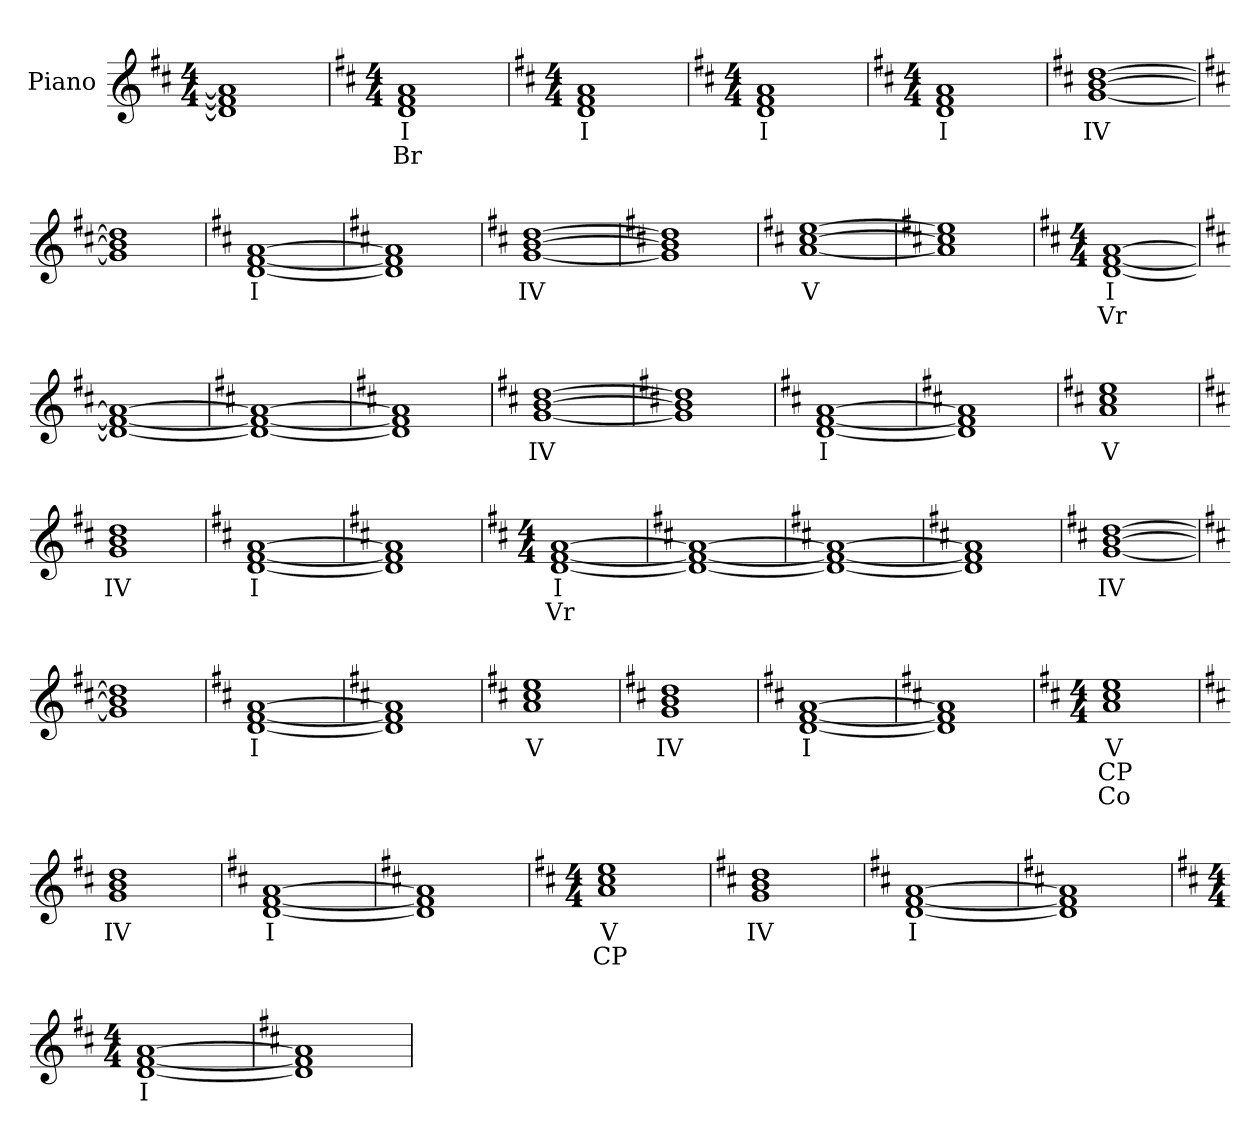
**kern	**text	**text	**text
*part1	*part1	*part1	*part1
*staff1	*staff1	*staff1	*staff1
*I"Piano	*	*	*
*I'Pno	*	*	*
*k[f#c#]	*	*	*
*D:	*	*	*
*M4/4	*	*	*
=	=	=	=
1d] 1f#] 1a]	.	.	.
=	=	=	=
*k[f#c#]	*	*	*
*D:	*	*	*
*M4/4	*	*	*
1d 1f# 1a	I	Br	.
=	=	=	=
*k[f#c#]	*	*	*
*D:	*	*	*
*M4/4	*	*	*
1d 1f# 1a	I	.	.
=	=	=	=
*k[f#c#]	*	*	*
*D:	*	*	*
*M4/4	*	*	*
1d 1f# 1a	I	.	.
=	=	=	=
*k[f#c#]	*	*	*
*D:	*	*	*
*M4/4	*	*	*
1d 1f# 1a	I	.	.
=	=	=	=
*k[f#c#]	*	*	*
*D:	*	*	*
[1g [1b [1dd	IV	.	.
=	=	=	=
*k[f#c#]	*	*	*
*D:	*	*	*
1g] 1b] 1dd]	.	.	.
=	=	=	=
*k[f#c#]	*	*	*
*D:	*	*	*
[1d [1f# [1a	I	.	.
=	=	=	=
*k[f#c#]	*	*	*
*D:	*	*	*
1d] 1f#] 1a]	.	.	.
=	=	=	=
*k[f#c#]	*	*	*
*D:	*	*	*
[1g [1b [1dd	IV	.	.
=	=	=	=
*k[f#c#]	*	*	*
*D:	*	*	*
1g] 1b] 1dd]	.	.	.
=	=	=	=
*k[f#c#]	*	*	*
*D:	*	*	*
[1a [1cc# [1ee	V	.	.
=	=	=	=
*k[f#c#]	*	*	*
*D:	*	*	*
1a] 1cc#] 1ee]	.	.	.
=	=	=	=
*k[f#c#]	*	*	*
*D:	*	*	*
*M4/4	*	*	*
[1d [1f# [1a	I	Vr	.
=	=	=	=
*k[f#c#]	*	*	*
*D:	*	*	*
1d_ 1f#_ 1a_	.	.	.
=	=	=	=
*k[f#c#]	*	*	*
*D:	*	*	*
1d_ 1f#_ 1a_	.	.	.
=	=	=	=
*k[f#c#]	*	*	*
*D:	*	*	*
1d] 1f#] 1a]	.	.	.
=	=	=	=
*k[f#c#]	*	*	*
*D:	*	*	*
[1g [1b [1dd	IV	.	.
=	=	=	=
*k[f#c#]	*	*	*
*D:	*	*	*
1g] 1b] 1dd]	.	.	.
=	=	=	=
*k[f#c#]	*	*	*
*D:	*	*	*
[1d [1f# [1a	I	.	.
=	=	=	=
*k[f#c#]	*	*	*
*D:	*	*	*
1d] 1f#] 1a]	.	.	.
=	=	=	=
*k[f#c#]	*	*	*
*D:	*	*	*
1a 1cc# 1ee	V	.	.
=	=	=	=
*k[f#c#]	*	*	*
*D:	*	*	*
1g 1b 1dd	IV	.	.
=	=	=	=
*k[f#c#]	*	*	*
*D:	*	*	*
[1d [1f# [1a	I	.	.
=	=	=	=
*k[f#c#]	*	*	*
*D:	*	*	*
1d] 1f#] 1a]	.	.	.
=	=	=	=
*k[f#c#]	*	*	*
*D:	*	*	*
*M4/4	*	*	*
[1d [1f# [1a	I	Vr	.
=	=	=	=
*k[f#c#]	*	*	*
*D:	*	*	*
1d_ 1f#_ 1a_	.	.	.
=	=	=	=
*k[f#c#]	*	*	*
*D:	*	*	*
1d_ 1f#_ 1a_	.	.	.
=	=	=	=
*k[f#c#]	*	*	*
*D:	*	*	*
1d] 1f#] 1a]	.	.	.
=	=	=	=
*k[f#c#]	*	*	*
*D:	*	*	*
[1g [1b [1dd	IV	.	.
=	=	=	=
*k[f#c#]	*	*	*
*D:	*	*	*
1g] 1b] 1dd]	.	.	.
=	=	=	=
*k[f#c#]	*	*	*
*D:	*	*	*
[1d [1f# [1a	I	.	.
=	=	=	=
*k[f#c#]	*	*	*
*D:	*	*	*
1d] 1f#] 1a]	.	.	.
=	=	=	=
*k[f#c#]	*	*	*
*D:	*	*	*
1a 1cc# 1ee	V	.	.
=	=	=	=
*k[f#c#]	*	*	*
*D:	*	*	*
1g 1b 1dd	IV	.	.
=	=	=	=
*k[f#c#]	*	*	*
*D:	*	*	*
[1d [1f# [1a	I	.	.
=	=	=	=
*k[f#c#]	*	*	*
*D:	*	*	*
1d] 1f#] 1a]	.	.	.
=	=	=	=
*k[f#c#]	*	*	*
*D:	*	*	*
*M4/4	*	*	*
1a 1cc# 1ee	V	CP	Co
=	=	=	=
*k[f#c#]	*	*	*
*D:	*	*	*
1g 1b 1dd	IV	.	.
=	=	=	=
*k[f#c#]	*	*	*
*D:	*	*	*
[1d [1f# [1a	I	.	.
=	=	=	=
*k[f#c#]	*	*	*
*D:	*	*	*
1d] 1f#] 1a]	.	.	.
=	=	=	=
*k[f#c#]	*	*	*
*D:	*	*	*
*M4/4	*	*	*
1a 1cc# 1ee	V	CP	.
=	=	=	=
*k[f#c#]	*	*	*
*D:	*	*	*
1g 1b 1dd	IV	.	.
=	=	=	=
*k[f#c#]	*	*	*
*D:	*	*	*
[1d [1f# [1a	I	.	.
=	=	=	=
*k[f#c#]	*	*	*
*D:	*	*	*
1d] 1f#] 1a]	.	.	.
=	=	=	=
*k[f#c#]	*	*	*
*D:	*	*	*
*M4/4	*	*	*
[1d [1f# [1a	I	.	.
=	=	=	=
*k[f#c#]	*	*	*
*D:	*	*	*
1d] 1f#] 1a]	.	.	.
=	=	=	=
*-	*-	*-	*-
